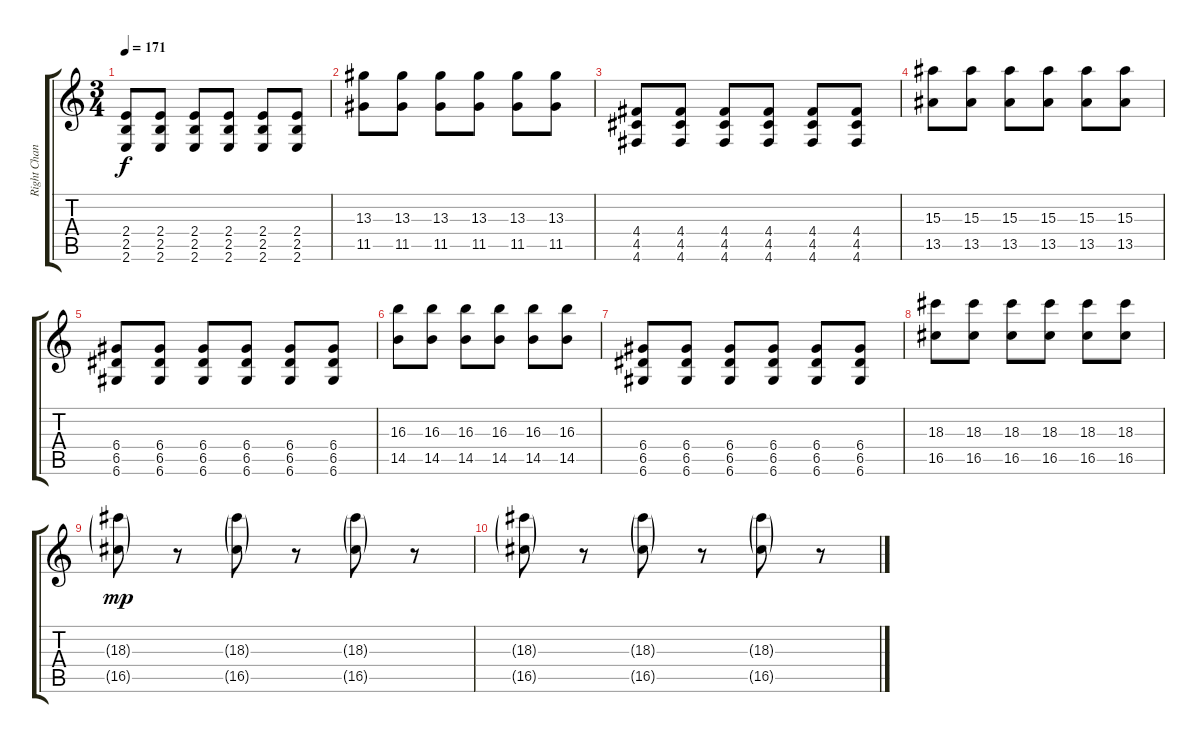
\track ("Right Channel" "Right Chan") {instrument distortionguitar}
\staff {score tabs}
\tuning (E4 B3 G3 D3 A2 D2) {hide}
\ts (3 4)
\tempo 171
\clef g2
\ks c
(2.4 2.5 2.6).8{dy f} (2.4 2.5 2.6).8 (2.4 2.5 2.6).8 (2.4 2.5 2.6).8 (2.4 2.5 2.6).8 (2.4 2.5 2.6).8 |
(13.3 11.5).8 (13.3 11.5).8 (13.3 11.5).8 (13.3 11.5).8 (13.3 11.5).8 (13.3 11.5).8 |
(4.4 4.5 4.6).8 (4.4 4.5 4.6).8 (4.4 4.5 4.6).8 (4.4 4.5 4.6).8 (4.4 4.5 4.6).8 (4.4 4.5 4.6).8 |
(15.3 13.5).8 (15.3 13.5).8 (15.3 13.5).8 (15.3 13.5).8 (15.3 13.5).8 (15.3 13.5).8 |
(6.4 6.5 6.6).8 (6.4 6.5 6.6).8 (6.4 6.5 6.6).8 (6.4 6.5 6.6).8 (6.4 6.5 6.6).8 (6.4 6.5 6.6).8 |
(16.3 14.5).8 (16.3 14.5).8 (16.3 14.5).8 (16.3 14.5).8 (16.3 14.5).8 (16.3 14.5).8 |
(6.4 6.5 6.6).8 (6.4 6.5 6.6).8 (6.4 6.5 6.6).8 (6.4 6.5 6.6).8 (6.4 6.5 6.6).8 (6.4 6.5 6.6).8 |
(18.3 16.5).8 (18.3 16.5).8 (18.3 16.5).8 (18.3 16.5).8 (18.3 16.5).8 (18.3 16.5).8 |
(18.3{g} 16.5{g}).8{dy mp volume 0} r.8 (18.3{g} 16.5{g}).8 r.8 (18.3{g} 16.5{g}).8 r.8 |
(18.3{g} 16.5{g}).8 r.8 (18.3{g} 16.5{g}).8 r.8 (18.3{g} 16.5{g}).8 r.8
